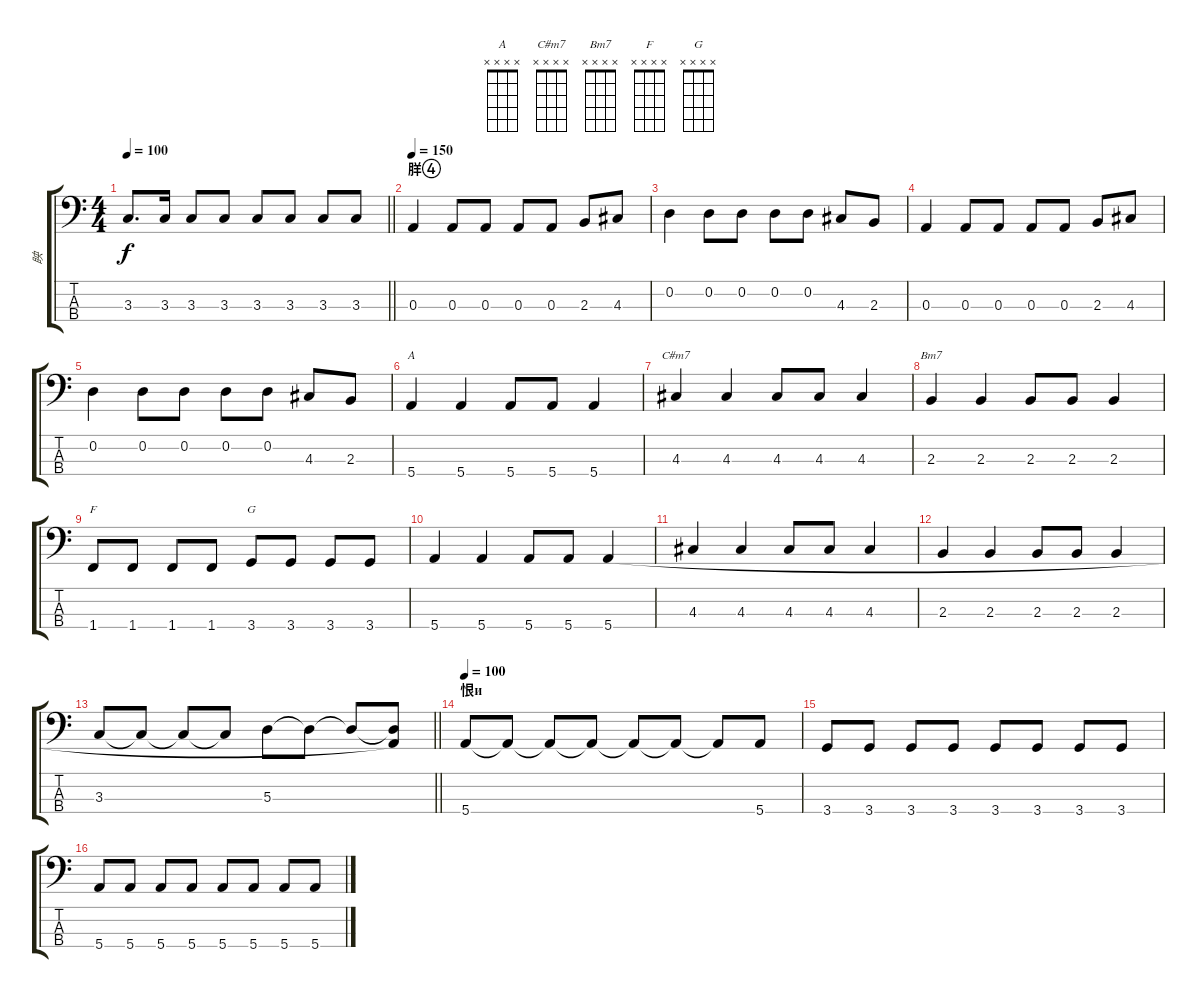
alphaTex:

\track ("眏" "眏") {instrument electricbassfinger}
\staff {score tabs}
\tuning (G2 D2 A1 E1) {hide}
\chord ("A" x x x x)
\chord ("C#m7" x x x x)
\chord ("Bm7" x x x x)
\chord ("F" x x x x)
\chord ("G" x x x x)
\ts (4 4)
\tempo 100
\clef f4
\barLineRight lightlight
\ks c
3.3.8{d dy f} 3.3.16 3.3.8 3.3.8 3.3.8 3.3.8 3.3.8 3.3.8 |
\section ("" "羘")
\tempo 150
0.3.4 0.3.8 0.3.8 0.3.8 0.3.8 2.3.8 4.3.8 |
0.2.4 0.2.8 0.2.8 0.2.8 0.2.8 4.3.8 2.3.8 |
0.3.4 0.3.8 0.3.8 0.3.8 0.3.8 2.3.8 4.3.8 |
0.2.4 0.2.8 0.2.8 0.2.8 0.2.8 4.3.8 2.3.8 |
5.4.4{ch "A"} 5.4.4 5.4.8 5.4.8 5.4.4 |
4.3.4{ch "C#m7"} 4.3.4 4.3.8 4.3.8 4.3.4 |
2.3.4{ch "Bm7"} 2.3.4 2.3.8 2.3.8 2.3.4 |
1.4.8{ch "F"} 1.4.8 1.4.8 1.4.8 3.4.8{ch "G"} 3.4.8 3.4.8 3.4.8 |
5.4.4 5.4.4 5.4.8 5.4.8 5.4.4 |
4.3.4 4.3.4 4.3.8 4.3.8 4.3.4 |
2.3.4 2.3.4 2.3.8 2.3.8 2.3.4 |
\barLineRight lightlight
3.3.8 3.3{t}.8 3.3{t}.8 3.3{t}.8 5.3.8 5.3{t}.8 5.3{t}.8 (5.3{t} 5.4{t}).8 |
\section ("" "恨и")
\tempo 100
5.4.8 5.4{t}.8 5.4{t}.8 5.4{t}.8 5.4{t}.8 5.4{t}.8 5.4{t}.8 5.4.8 |
3.4.8 3.4.8 3.4.8 3.4.8 3.4.8 3.4.8 3.4.8 3.4.8 |
5.4.8 5.4.8 5.4.8 5.4.8 5.4.8 5.4.8 5.4.8 5.4.8
